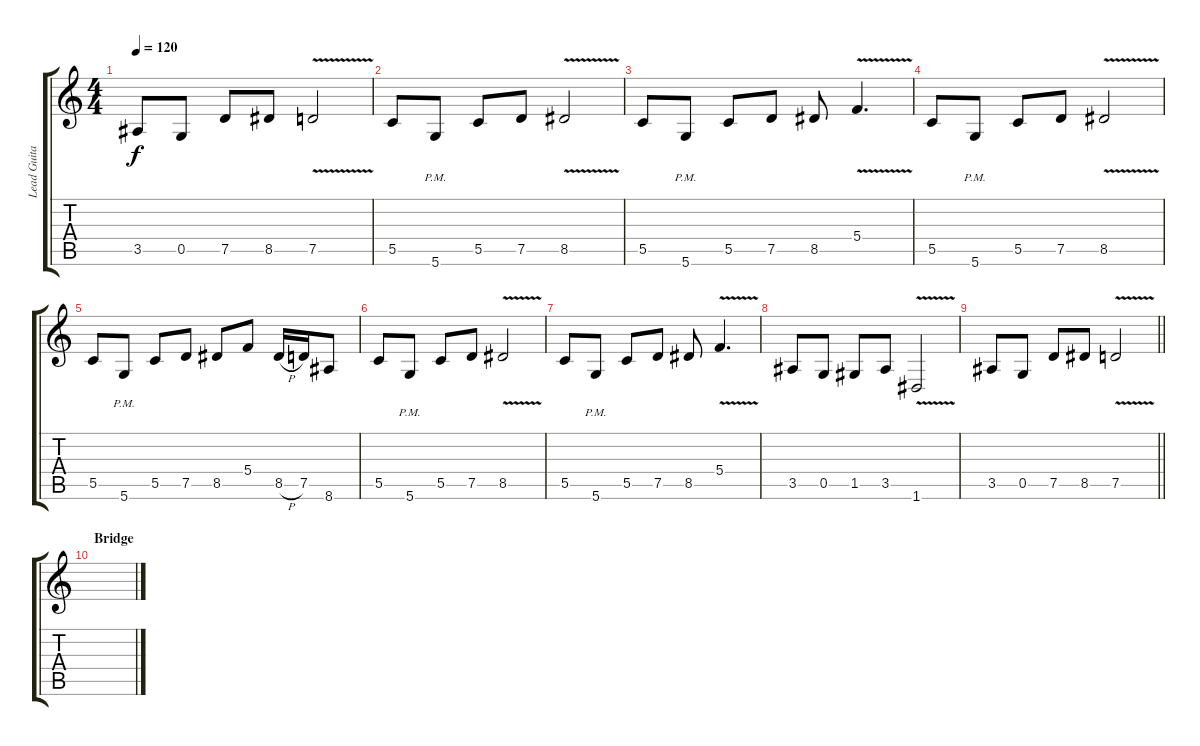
\track ("Lead Guitar" "Lead Guita") {instrument overdrivenguitar}
\staff {score tabs}
\tuning (D4 A3 F3 C3 G2 D2) {hide}
\ts (4 4)
\tempo 120
\clef g2
\ks c
3.5.8{dy f} 0.5.8 7.5.8 8.5.8 7.5{v}.2 |
5.5.8 5.6{pm}.8 5.5.8 7.5.8 8.5{v}.2 |
5.5.8 5.6{pm}.8 5.5.8 7.5.8 8.5.8 5.4{v}.4{d} |
5.5.8 5.6{pm}.8 5.5.8 7.5.8 8.5{v}.2 |
5.5.8 5.6{pm}.8 5.5.8 7.5.8 8.5.8 5.4.8 8.5{h}.16 7.5.16 8.6.8 |
5.5.8 5.6{pm}.8 5.5.8 7.5.8 8.5{v}.2 |
5.5.8 5.6{pm}.8 5.5.8 7.5.8 8.5.8 5.4{v}.4{d} |
3.5.8 0.5.8 1.5.8 3.5.8 1.6{v}.2 |
\barLineRight lightlight
3.5.8 0.5.8 7.5.8 8.5.8 7.5{v}.2 |
\section ("" "Bridge")
